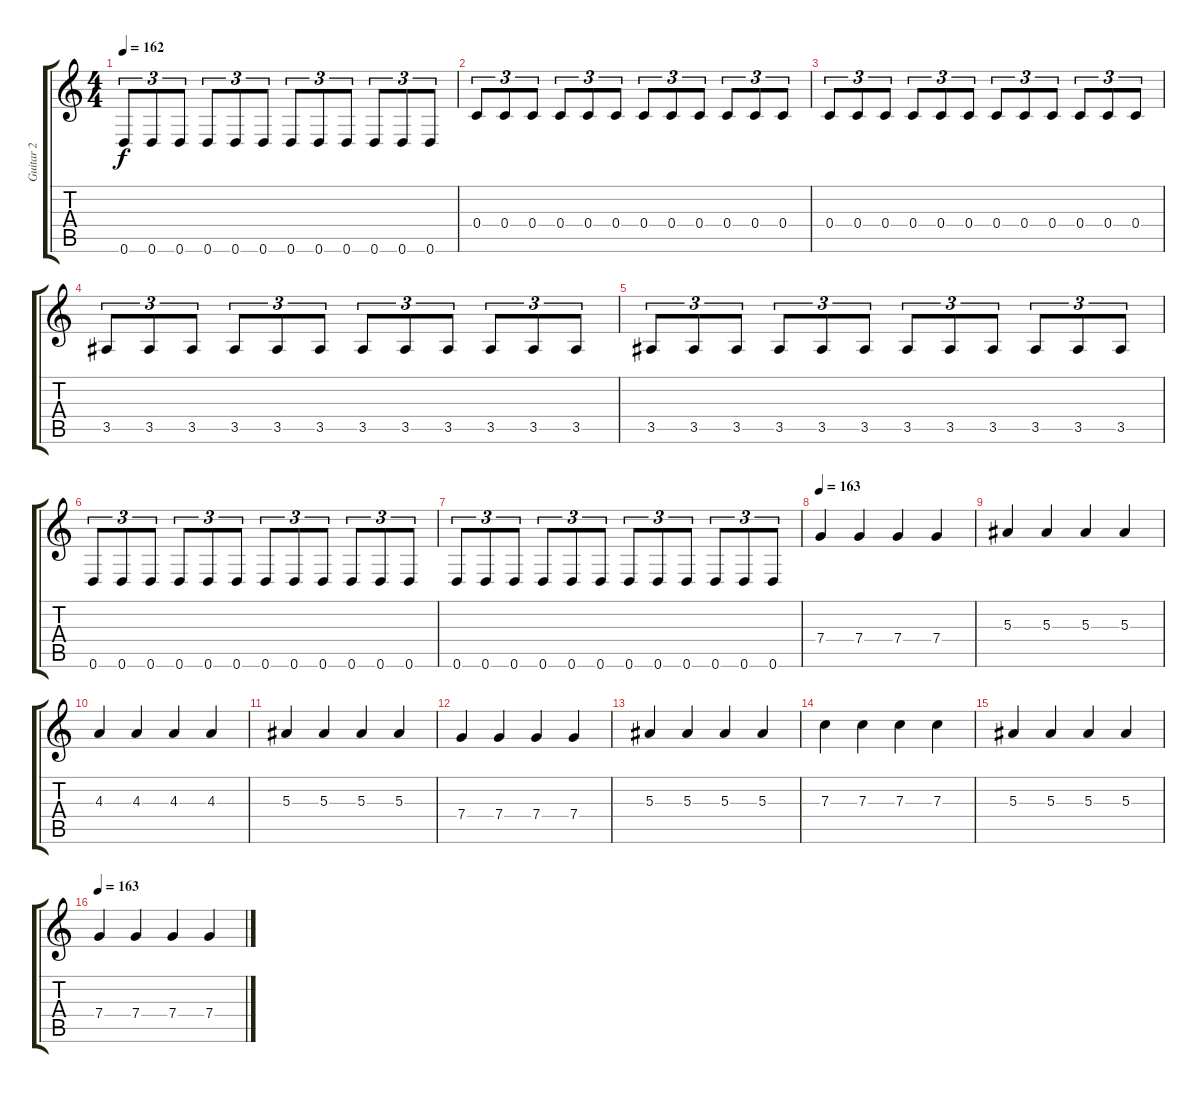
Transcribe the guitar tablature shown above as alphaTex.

\track ("Guitar 2" "Guitar 2") {instrument distortionguitar}
\staff {score tabs}
\tuning (D4 A3 F3 C3 G2 D2) {hide}
\ts (4 4)
\tempo 162
\clef g2
\ks c
0.6.8{tu (3 2) dy f} 0.6.8{tu (3 2)} 0.6.8{tu (3 2)} 0.6.8{tu (3 2)} 0.6.8{tu (3 2)} 0.6.8{tu (3 2)} 0.6.8{tu (3 2)} 0.6.8{tu (3 2)} 0.6.8{tu (3 2)} 0.6.8{tu (3 2)} 0.6.8{tu (3 2)} 0.6.8{tu (3 2)} |
0.4.8{tu (3 2)} 0.4.8{tu (3 2)} 0.4.8{tu (3 2)} 0.4.8{tu (3 2)} 0.4.8{tu (3 2)} 0.4.8{tu (3 2)} 0.4.8{tu (3 2)} 0.4.8{tu (3 2)} 0.4.8{tu (3 2)} 0.4.8{tu (3 2)} 0.4.8{tu (3 2)} 0.4.8{tu (3 2)} |
0.4.8{tu (3 2)} 0.4.8{tu (3 2)} 0.4.8{tu (3 2)} 0.4.8{tu (3 2)} 0.4.8{tu (3 2)} 0.4.8{tu (3 2)} 0.4.8{tu (3 2)} 0.4.8{tu (3 2)} 0.4.8{tu (3 2)} 0.4.8{tu (3 2)} 0.4.8{tu (3 2)} 0.4.8{tu (3 2)} |
3.5.8{tu (3 2)} 3.5.8{tu (3 2)} 3.5.8{tu (3 2)} 3.5.8{tu (3 2)} 3.5.8{tu (3 2)} 3.5.8{tu (3 2)} 3.5.8{tu (3 2)} 3.5.8{tu (3 2)} 3.5.8{tu (3 2)} 3.5.8{tu (3 2)} 3.5.8{tu (3 2)} 3.5.8{tu (3 2)} |
3.5.8{tu (3 2)} 3.5.8{tu (3 2)} 3.5.8{tu (3 2)} 3.5.8{tu (3 2)} 3.5.8{tu (3 2)} 3.5.8{tu (3 2)} 3.5.8{tu (3 2)} 3.5.8{tu (3 2)} 3.5.8{tu (3 2)} 3.5.8{tu (3 2)} 3.5.8{tu (3 2)} 3.5.8{tu (3 2)} |
0.6.8{tu (3 2)} 0.6.8{tu (3 2)} 0.6.8{tu (3 2)} 0.6.8{tu (3 2)} 0.6.8{tu (3 2)} 0.6.8{tu (3 2)} 0.6.8{tu (3 2)} 0.6.8{tu (3 2)} 0.6.8{tu (3 2)} 0.6.8{tu (3 2)} 0.6.8{tu (3 2)} 0.6.8{tu (3 2)} |
0.6.8{tu (3 2)} 0.6.8{tu (3 2)} 0.6.8{tu (3 2)} 0.6.8{tu (3 2)} 0.6.8{tu (3 2)} 0.6.8{tu (3 2)} 0.6.8{tu (3 2)} 0.6.8{tu (3 2)} 0.6.8{tu (3 2)} 0.6.8{tu (3 2)} 0.6.8{tu (3 2)} 0.6.8{tu (3 2)} |
\tempo 163
7.4.4{volume 13} 7.4.4 7.4.4 7.4.4 |
5.3.4 5.3.4 5.3.4 5.3.4 |
4.3.4 4.3.4 4.3.4 4.3.4 |
5.3.4 5.3.4 5.3.4 5.3.4 |
7.4.4 7.4.4 7.4.4 7.4.4 |
5.3.4 5.3.4 5.3.4 5.3.4 |
7.3.4 7.3.4 7.3.4 7.3.4 |
5.3.4 5.3.4 5.3.4 5.3.4 |
\tempo 163
7.4.4 7.4.4 7.4.4 7.4.4
